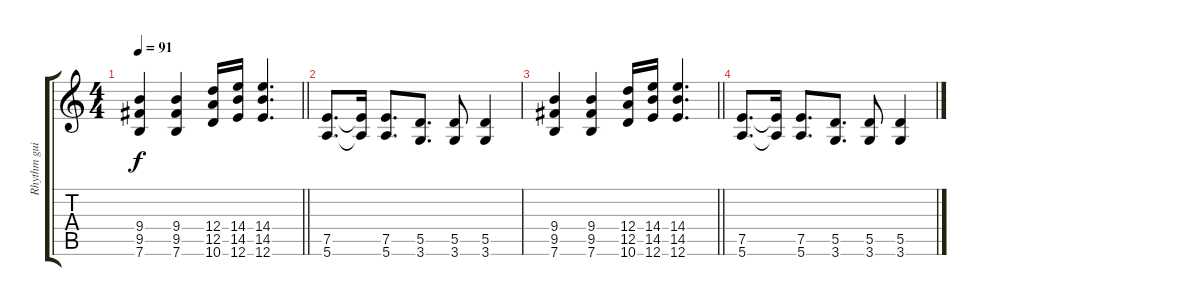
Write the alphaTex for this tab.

\track ("Rhythm guitar" "Rhythm gui") {instrument overdrivenguitar}
\staff {score tabs}
\tuning (E4 B3 G3 D3 A2 E2) {hide}
\ts (4 4)
\tempo 91
\clef g2
\barLineRight lightlight
\ks c
(9.4 9.5 7.6).4{dy f} (9.4 9.5 7.6).4 (12.4 12.5 10.6).16 (14.4 14.5 12.6).16 (14.4 14.5 12.6).4{d} |
(7.5 5.6).8{d} (7.5{t} 5.6{t}).16 (7.5 5.6).8{d} (5.5 3.6).8{d} (5.5 3.6).8 (5.5 3.6).4 |
\barLineRight lightlight
(9.4 9.5 7.6).4 (9.4 9.5 7.6).4 (12.4 12.5 10.6).16 (14.4 14.5 12.6).16 (14.4 14.5 12.6).4{d} |
(7.5 5.6).8{d} (7.5{t} 5.6{t}).16 (7.5 5.6).8{d} (5.5 3.6).8{d} (5.5 3.6).8 (5.5 3.6).4
